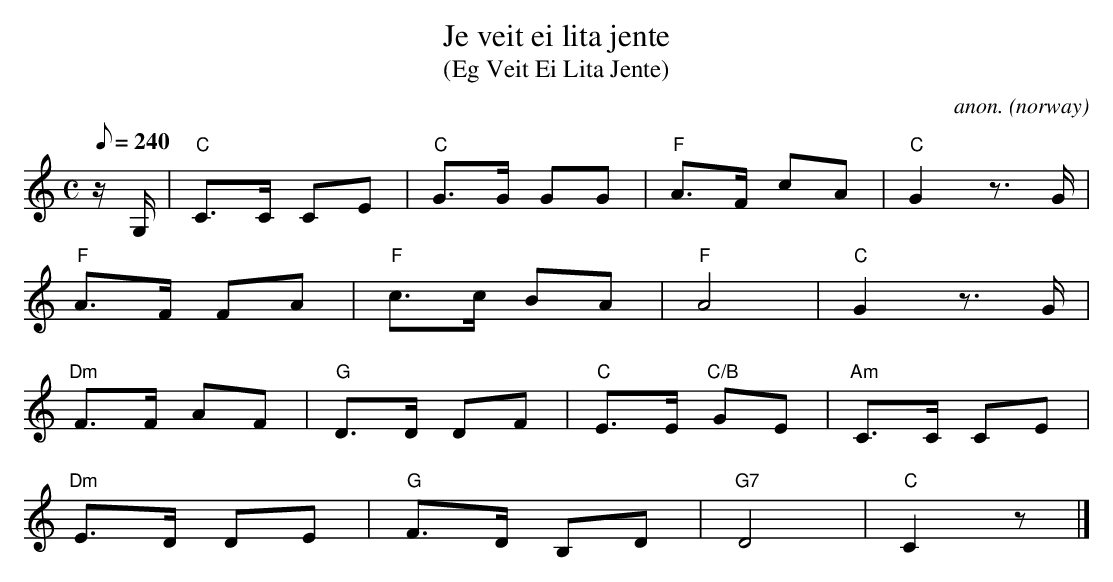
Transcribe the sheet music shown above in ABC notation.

X:1
T:Je veit ei lita jente
T:(Eg Veit Ei Lita Jente)
O:norway
C:anon.
M:C
L:1/8
Q:240
K:C
z/G,/|"C"C>C CE|"C"G>G GG|"F"A>F cA|"C"G2z>G|
"F"A>F FA|"F"c>c BA|"F"A4|"C"G2z>G|
"Dm"F>F AF|"G"D>D DF|"C"E>E "C/B"GE|"Am"C>C CE|
"Dm"E>D DE|"G"F>D B,D|"G7"D4|"C"C2z|]
